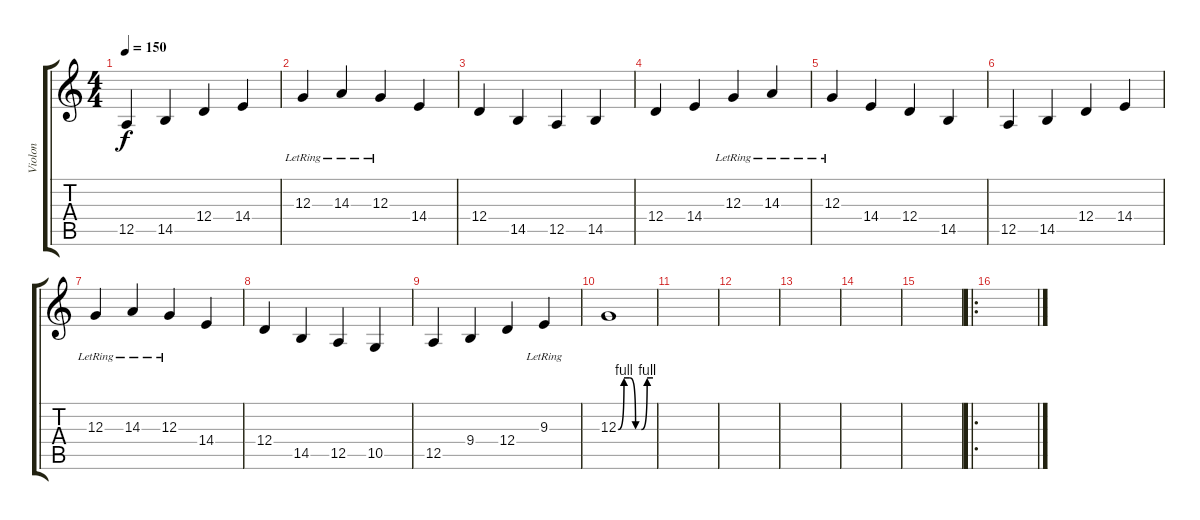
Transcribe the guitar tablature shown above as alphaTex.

\track ("Violon" "Violon") {instrument lead7fifths}
\staff {score tabs}
\tuning (E4 B3 G3 D3 A2 E2) {hide}
\ts (4 4)
\tempo 150
\clef g2
\ks c
12.5.4{dy f instrument lead7fifths} 14.5.4 12.4.4 14.4.4 |
12.3{lr}.4 14.3{lr}.4 12.3{lr}.4 14.4.4 |
12.4.4 14.5.4 12.5.4 14.5.4 |
12.4.4 14.4.4 12.3{lr}.4 14.3{lr}.4 |
12.3{lr}.4 14.4.4 12.4.4 14.5.4 |
12.5.4 14.5.4 12.4.4 14.4.4 |
12.3{lr}.4 14.3{lr}.4 12.3{lr}.4 14.4.4 |
12.4.4 14.5.4 12.5.4 10.5.4 |
12.5.4 9.4.4 12.4.4 9.3{lr}.4 |
12.3{be (custom 0 0 10 4 20 4 30 0 40 0 50 4 60 4)}.1 |
|
|
|
|
|
\ro
